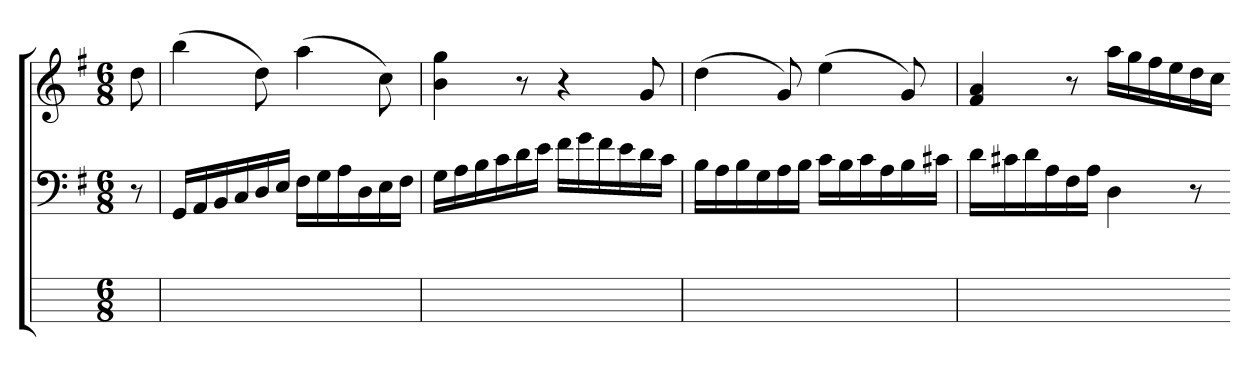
**kern	**kern	**kern
*part3	*part2	*part1
*staff3	*staff2	*staff1
*	*clefF4	*clefG2
*	*k[f#]	*k[f#]
*	*G:	*G:
*M6/8	*M6/8	*M6/8
=	=	=
8ryy	8r	8dd
=41	=41	=41
2.ryy	16GGLL	(4bb
.	16AA	.
.	16BB	.
.	16C	.
.	16D	8dd)
.	16EJJ	.
.	16F#LL	(4aa
.	16G	.
.	16A	.
.	16D	.
.	16E	8cc)
.	16F#JJ	.
=42	=42	=42
2.ryy	16GLL	4b 4gg
.	16A	.
.	16B	.
.	16c	.
.	16d	8r
.	16eJJ	.
.	16f#LL	4r
.	16g	.
.	16f#	.
.	16e	.
.	16d	8g
.	16cJJ	.
=43	=43	=43
2.ryy	16BLL	(4dd
.	16A	.
.	16B	.
.	16G	.
.	16A	8g)
.	16BJJ	.
.	16cLL	(4ee
.	16B	.
.	16c	.
.	16A	.
.	16B	8g)
.	16c#XJJ	.
=44	=44	=44
2.ryy	16dLL	4f# 4a
.	16c#X	.
.	16d	.
.	16A	.
.	16F#	8r
.	16AJJ	.
.	4D	16aaLL
.	.	16gg
.	.	16ff#
.	.	16ee
.	8r	16dd
.	.	16ccJJ
=-	=-	=-
*-	*-	*-
